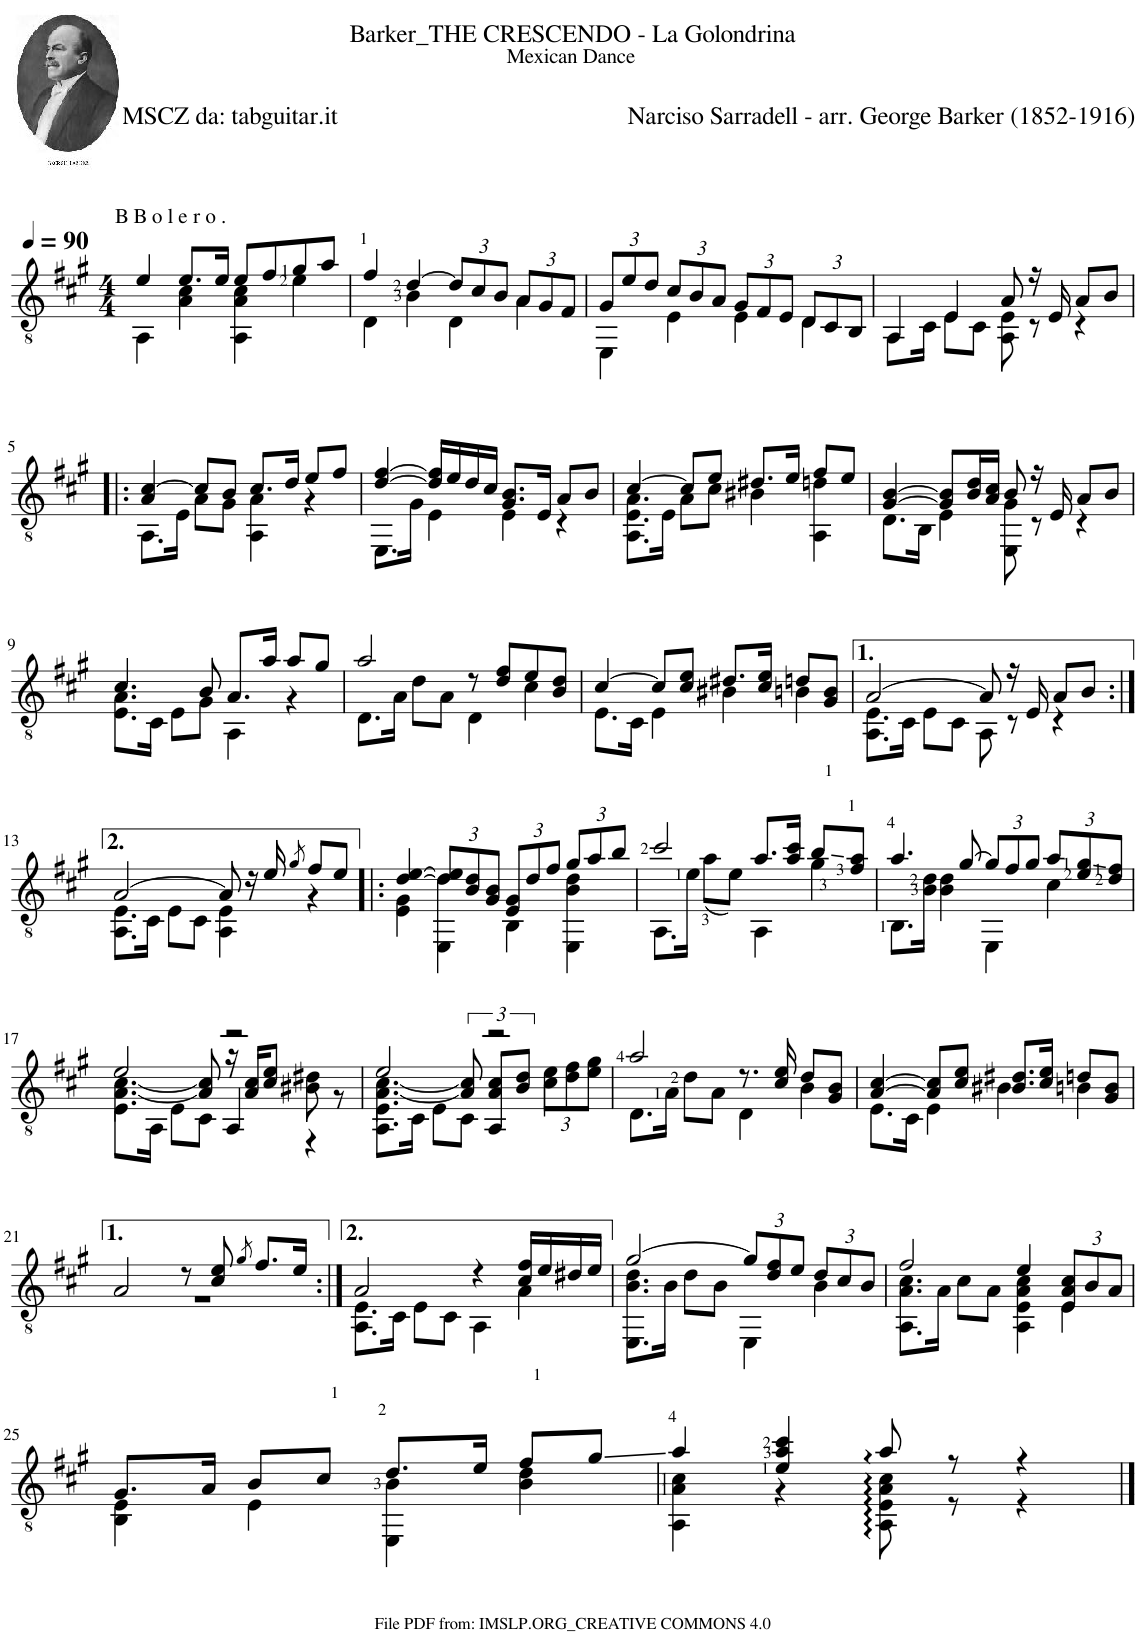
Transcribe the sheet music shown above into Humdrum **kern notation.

**kern
*part1
*staff1
*I"Guitar
*I'Guit.
*clefGv2
*k[f#c#g#]
*M4/4
*MM90
=1
*^
!LO:TX:a:t=B B o l e r o .	!
4e/	4AA\
8.e/L	4A\ 4c#\
16e/Jk	.
8e/L	4AA\ 4A\ 4c#\
8f#/	.
8g#/	4e\
8a/J	.
=2	=2
4f#/	4D\
[4d/	4B\
*Xbrackettup	*
12d/L]	4D\
12c#/	.
12B/J	.
12A/L	4A\
12G#/	.
12F#/J	.
=3	=3
12G#/L	4EE\
12e/	.
12d/J	.
12c#/L	4E\
12B/	.
12A/J	.
12G#/L	4E\
12F#/	.
12E/J	.
12D/L	4D\
12C#/	.
12BB/J	.
=4	=4
4AA/	8.AA\L
.	16C#\Jk
4E/	8E\L
.	8C#\J
8A/	8AA\ 8E\
16r	8r
16E/	.
8A/L	4r
8B/J	.
!!LO:LB:g=z	!!
=5!|:	=5!|:
4A/ [4c#/	8.AA\L
.	16E\Jk
8c#/L]	8A\L
8B/J	8G#\J
8.c#/L	4AA\ 4A\
16d/Jk	.
8e/L	4r
8f#/J	.
=6	=6
[4d/ [4f#/	8.EE\L
.	16G#\Jk
16d/] 16f#/]LL	4E\
16e/	.
16d/	.
16c#/JJ	.
8.G#/ 8.B/L	4E\
16E/Jk	.
8A/L	4r
8B/J	.
=7	=7
[4c#/	8.AA\ 8.E\ 8.A\L
.	16E\Jk
8c#/L]	8A\L
8e/J	8c#\J
8.d#X/L	4B#X\
16e/Jk	.
8f#/L	4AA\ 4dn\
8e/J	.
=8	=8
[4G#/ [4B/	8.D\L
.	16BB\Jk
8G#/] 8B/]L	4E\
16B/ 16d/L	.
16A/ 16c#/JJ	.
8B/	8EE\ 8G#\
16r	8r
16E/	.
8A/L	4r
8B/J	.
!!LO:LB:g=z	!!
=9	=9
4.c#/	8.E\ 8.A\L
.	16C#\Jk
.	8E\L
8B/	8G#\J
8.A/L	4AA\
16a/Jk	.
8a/L	4r
8g#/J	.
=10	=10
2a/	8.D\L
.	16A\Jk
.	8d\L
.	8A\J
8r	4D\
8d/ 8f#/L	.
8e/	4c#\
8B/ 8d/J	.
=11	=11
[4c#/	8.E\L
.	16C#\Jk
8c#/L]	4E\
8c#/ 8e/J	.
8.d#X/L	4B#X\
16c#/ 16e/Jk	.
8dn/L	4Bn\
8G#/ 8B/J	.
=12	=12
[2A/	8.AA\ 8.E\L
.	16C#\Jk
.	8E\L
.	8C#\J
8A/]	8AA\
16r	8r
16E/	.
8A/L	4r
8B/J	.
!!LO:LB:g=z	!!
=13:|!	=13:|!
[2A/	8.AA\ 8.E\L
.	16C#\Jk
.	8E\L
.	8C#\J
8A/]	4AA\ 4E\
16r	.
16e/	.
8qg#/	.
8f#/L	4r
8e/J	.
=14!|:	=14!|:
[4d/ [4e/	4E\ 4G#\
12d/] 12e/]L	4EE\ 4d\
12B/ 12d/	.
12G#/ 12B/J	.
12E/ 12G#/L	4BB\
12d/	.
12f#/J	.
12g#/L	4EE\ 4B\ 4d\
12a/	.
12b/J	.
=15	=15
2cc#/	8.AA\L
.	16e\Jk
.	(8a\L
.	8e\J)
8.a/L	4AA\
16a/ 16cc#/Jk	.
8b/L	4g#\
8f#/ 8a/J	.
=16	=16
4.a/	8.BB\L
.	16B\ 16d\Jk
.	4B\ 4d\
[8g#/	.
12g#/L]	4EE\
12f#/	.
12g#/J	.
12a/L	4c#\
12e/ 12g#/	.
12d/ 12f#/J	.
!!LO:LB:g=z	!!
=17	=17
*	*^
2e/	[4.A\ [4.c#\	8.E\L
.	.	16AA\Jk
.	.	8E\L
.	8A/] 8c#/]	8C#\J
2r	16r	4AA/
.	16A/ 16c#/KL	.
.	8c#/ 8e/J	.
.	8B#X\ 8d#X\	4r
.	8r	.
=18	=18	=18
2e/	[4.A\ [4.c#\	8.AA\ 8.E\L
.	.	16C#\Jk
.	.	8E\L
.	8A/] 8c#/]	8C#\J
2r	8A/ 8c#/L	4AA/
.	8B/ 8d/J	.
.	12e\L	4c#\
.	12d\ 12f#\	.
.	12e\ 12g#\J	.
*	*v	*v
=19	=19
2a/	8.D\L
.	16A\Jk
.	8d\L
.	8A\J
8.r	4D\
16c#/ 16e/	.
8d/L	4B\
8G#/ 8B/J	.
=20	=20
[4A/ [4c#/	8.E\L
.	16C#\Jk
8A/] 8c#/]L	4E\
8c#/ 8e/J	.
8.B#X/ 8.d#X/L	4B#\
16c#/ 16e/Jk	.
8dn/L	4Bn\
8G#/ 8B/J	.
!!LO:LB:g=z	!!
=21	=21
2A/	1r
8r	.
8c#/ 8e/	.
8qg#/	.
8.f#/L	.
16e/Jk	.
=22:|!	=22:|!
2A/	8.AA\ 8.E\L
.	16C#\Jk
.	8E\L
.	8C#\J
4r	4AA\
16c#/ 16f#/LL	4A\
16e/	.
16d#X/	.
16e/JJ	.
=23	=23
[2g#/	8.EE\ 8.B\ 8.d\L
.	16B\Jk
.	8d\L
.	8B\J
12g#/L]	4EE\
12d/ 12f#/	.
12e/J	.
12d/L	4B\
12c#/	.
12B/J	.
=24	=24
2f#/	8.AA\ 8.A\ 8.c#\L
.	16A\Jk
.	8c#\L
.	8A\J
4e/	4AA\ 4E\ 4A\ 4c#\
12E/ 12A/ 12c#/L	4E\
12B/	.
12A/J	.
!!LO:LB:g=z	!!
=25	=25
8.G#/L	4BB\ 4E\
16A/Jk	.
8B/L	4E\
8c#/J	.
8.d/L	4EE\ 4B\
16e/Jk	.
8f#/L	4B\ 4d\
8g#/J	.
=26	=26
4a/	4AA\ 4A\ 4c#\
4e/ 4a/ 4cc#/	4r
8a:/	8AA\: 8E\: 8A\: 8c#\:
8r	8r
4r	4r
*v	*v
==
*-
